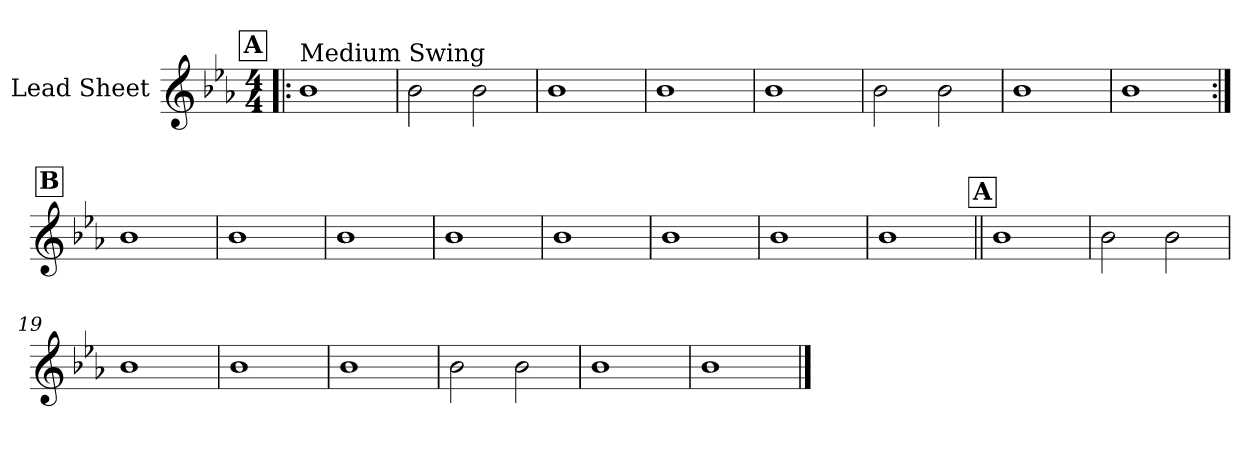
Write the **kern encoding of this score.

**kern
*part1
*staff1
*I"Lead Sheet
*clefG2
*k[b-e-a-]
*E-:
*M4/4
!!LO:REH:place=s1:a:fs=14:t=A
=1!|:
!LO:TX:a:t=Medium Swing
1b-
=2
2b-\
2b-\
=3
1b-
=4
1b-
!!LO:LB:g=z
=5
1b-
=6
2b-\
2b-\
=7
1b-
=8
1b-
!!LO:LB:g=z
!!LO:REH:place=s1:a:fs=14:t=B
=9:|!
1b-
=10
1b-
=11
1b-
=12
1b-
!!LO:LB:g=z
=13
1b-
=14
1b-
=15
1b-
=16
1b-
!!LO:LB:g=z
!!LO:REH:place=s1:a:fs=14:t=A
=17||
1b-
=18
2b-\
2b-\
=19
1b-
=20
1b-
!!LO:LB:g=z
=21
1b-
=22
2b-\
2b-\
=23
1b-
=24
1b-
==
*-
